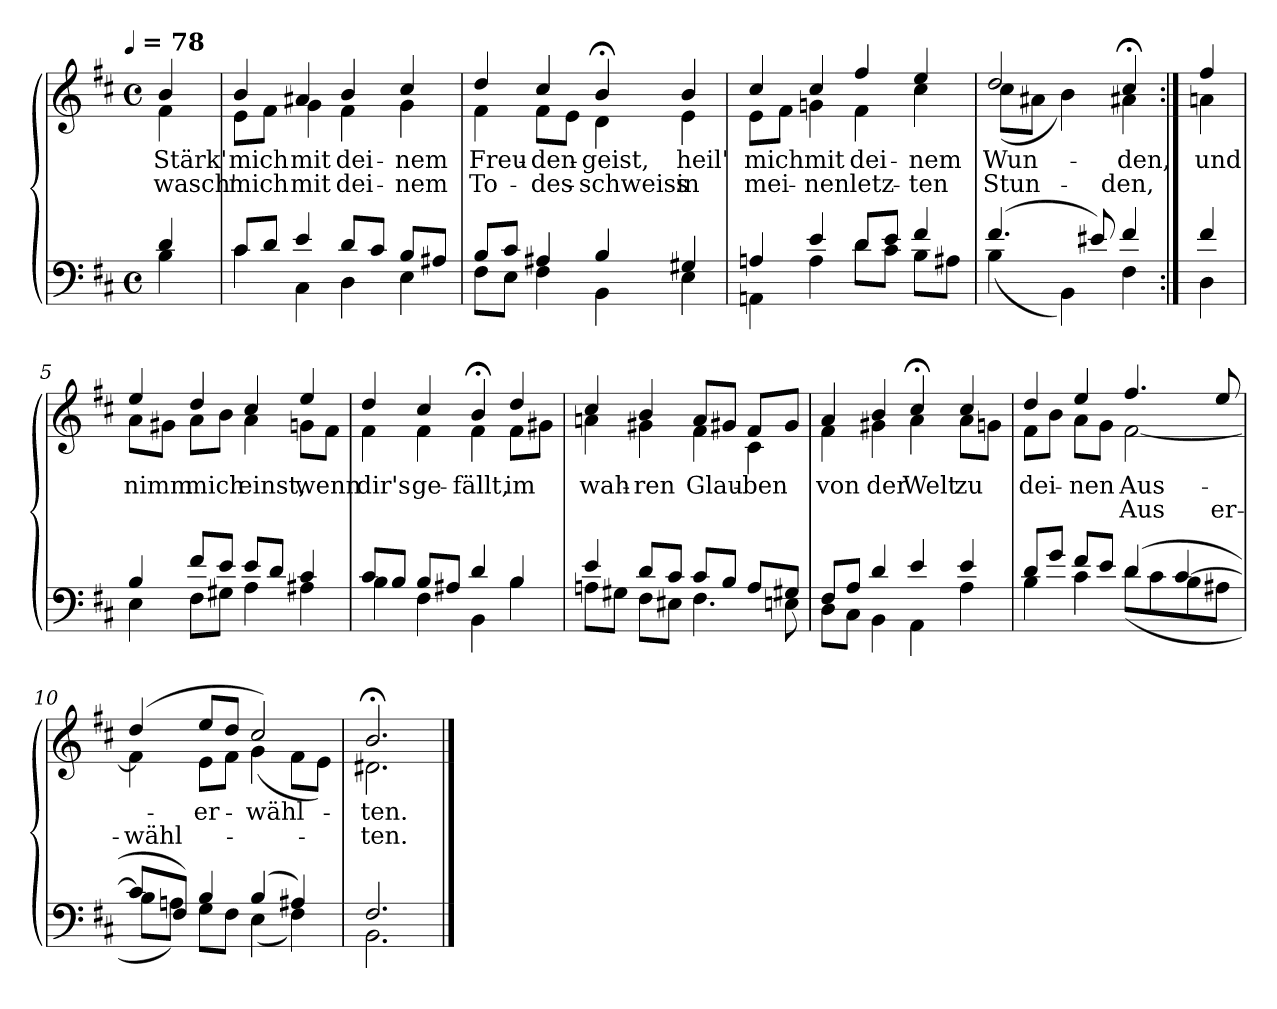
**kern	**kern	**text	**text	**dynam
*part1	*part1	*part1	*part1	*part1
*staff2	*staff1	*staff1	*staff1	*staff1/2
*clefF4	*clefG2	*	*	*
*k[f#c#]	*k[f#c#]	*	*	*
!!LO:TX:omd:t=[quarter] = 78
*M4/4	*M4/4	*	*	*
*met(c)	*met(c)	*	*	*
*MM78	*MM78	*	*	*
=	=	=	=	=
*^	*^	*	*	*
4d	4B	4b	4f#	Stärk'	wasch'	.
=1	=1	=1	=1	=1	=1	=1
8c#L	4c#	4b	8eL	mich	mich	.
8dJ	.	.	8f#J	.	.	.
4e	4C#	4a#X	4g	mit	mit	.
8dL	4D	4b	4f#	dei-	dei-	.
8c#J	.	.	.	.	.	.
8BL	4E	4cc#	4g	-nem	-nem	.
8A#XJ	.	.	.	.	.	.
=2	=2	=2	=2	=2	=2	=2
*	*	*MM77	*	*	*	*
8BL	8F#L	4dd	4f#	Freu-	To-	.
8c#J	8EJ	.	.	.	.	.
4A#X	4F#	4cc#	8f#L	-den-	-des-	♩ = 74
.	.	.	8eJ	.	.	.
4B	4BB	4b;<	4d	-geist,	-schweiss	.
4G#X	4E	4b	4e	heil'	in	♩ = 78
=3	=3	=3	=3	=3	=3	=3
4An	4AAn	4cc#	8eL	mich	mei-	.
.	.	.	8f#J	.	.	.
4e	4A	4cc#	4gn	mit	-nen	.
8dL	8dL	4ff#	4f#	dei-	letz-	.
8eJ	8c#J	.	.	.	.	.
4f#	8BL	4ee	4cc#	-nem	-ten	♩ = 77
.	8A#XJ	.	.	.	.	.
=4	=4	=4	=4	=4	=4	=4
*	*	*MM74	*	*	*	*
(4.f#	(4B	2dd	(8cc#L	Wun-	Stun-	.
.	.	.	8a#XJ	.	.	.
.	4BB)	.	4b)	.	.	.
8e#X)	.	.	.	.	.	.
4f#	4F#	4cc#;<	4a#X	-den,	-den,	.
!!LO:LB:g=z	!!
=:|!	=:|!	=:|!	=:|!	=:|!	=:|!	=:|!
*	*	*MM77	*	*	*	*
4f#	4D	4ff#	4an	und	.	.
=5	=5	=5	=5	=5	=5	=5
4B	4E	4ee	8aL	nimm	.	.
.	.	.	8g#XJ	.	.	.
8f#L	8F#L	4dd	8aL	mich	.	.
8eJ	8G#XJ	.	8bJ	.	.	.
8eL	4A	4cc#	4a	einst,	.	.
8dJ	.	.	.	.	.	.
4c#	4A#X	4ee	8gnL	wenn	.	.
.	.	.	8f#J	.	.	.
=6	=6	=6	=6	=6	=6	=6
8c#L	4B	4dd	4f#	dir's	.	.
8BJ	.	.	.	.	.	.
8BL	4F#	4cc#	4f#	ge-	.	♩ = 73
8A#XJ	.	.	.	.	.	.
4d	4BB	4b;<	4f#	-fällt,	.	.
4B	4B	4dd	8f#L	im	.	♩ = 76
.	.	.	8g#XJ	.	.	.
=7	=7	=7	=7	=7	=7	=7
4e	8AnL	4cc#	4an	wah-	.	.
.	8G#XJ	.	.	.	.	.
8dL	8F#L	4b	4g#X	-ren	.	.
8c#J	8E#XJ	.	.	.	.	.
8c#L	4.F#	8aL	4f#	Glau-	.	.
8BJ	.	8g#XJ	.	.	.	.
8AL	.	8f#L	4c#	-ben	.	.
8G#XJ	8En	8g#J	.	.	.	.
!!LO:LB:g=z	!!
=8	=8	=8	=8	=8	=8	=8
*	*	*MM75	*	*	*	*
8F#L	8DL	4a	4f#	von	.	.
8AJ	8C#J	.	.	.	.	.
4d	4BB	4b	4g#X	der	.	♩ = 73
4e	4AA	4cc#;<	4a	Welt	.	.
4e	4A	4cc#	8aL	zu	.	♩ = 75
.	.	.	8gnJ	.	.	.
=9	=9	=9	=9	=9	=9	=9
8dL	4B	4dd	8f#L	dei-	.	.
8gJ	.	.	8bJ	.	.	.
8f#L	4c#	4ee	8aL	-nen	.	.
8eJ	.	.	8gJ	.	.	.
!	!	!	!	!	!LO:LY:a	!
(4d	(8dL	4.ff#	[2f#	Aus-	Aus	♩ = 74
.	8c#	.	.	.	.	.
[4c#	8B	.	.	.	.	.
!	!	!	!	!	!LO:LY:a	!
.	8A#XJ	8ee	.	.	er-	.
=10	=10	=10	=10	=10	=10	=10
*	*	*MM73	*	*	*	*
!	!	!	!	!	!LO:LY:a	!
8c#L]	8BL	(4dd	4f#]	.	-wähl-	.
8F#J)	8AnJ)	.	.	.	.	.
4B	8GL	8eeL	8eL	-er-	.	.
.	8F#J	8ddJ	8f#J	.	.	.
(4B	(4E	2cc#)	(4g	-wähl-	.	♩ = 70
4A#X)	4F#)	.	8f#L	.	.	.
.	.	.	8eJ)	.	.	.
=11	=11	=11	=11	=11	=11	=11
!	!	!	!	!	!LO:LY:a	!
2.F#	2.BB	2.b;<	2.d#X	-ten.	-ten.	.
*v	*v	*	*	*	*	*
*	*v	*v	*	*	*
==	==	==	==	==
*-	*-	*-	*-	*-
